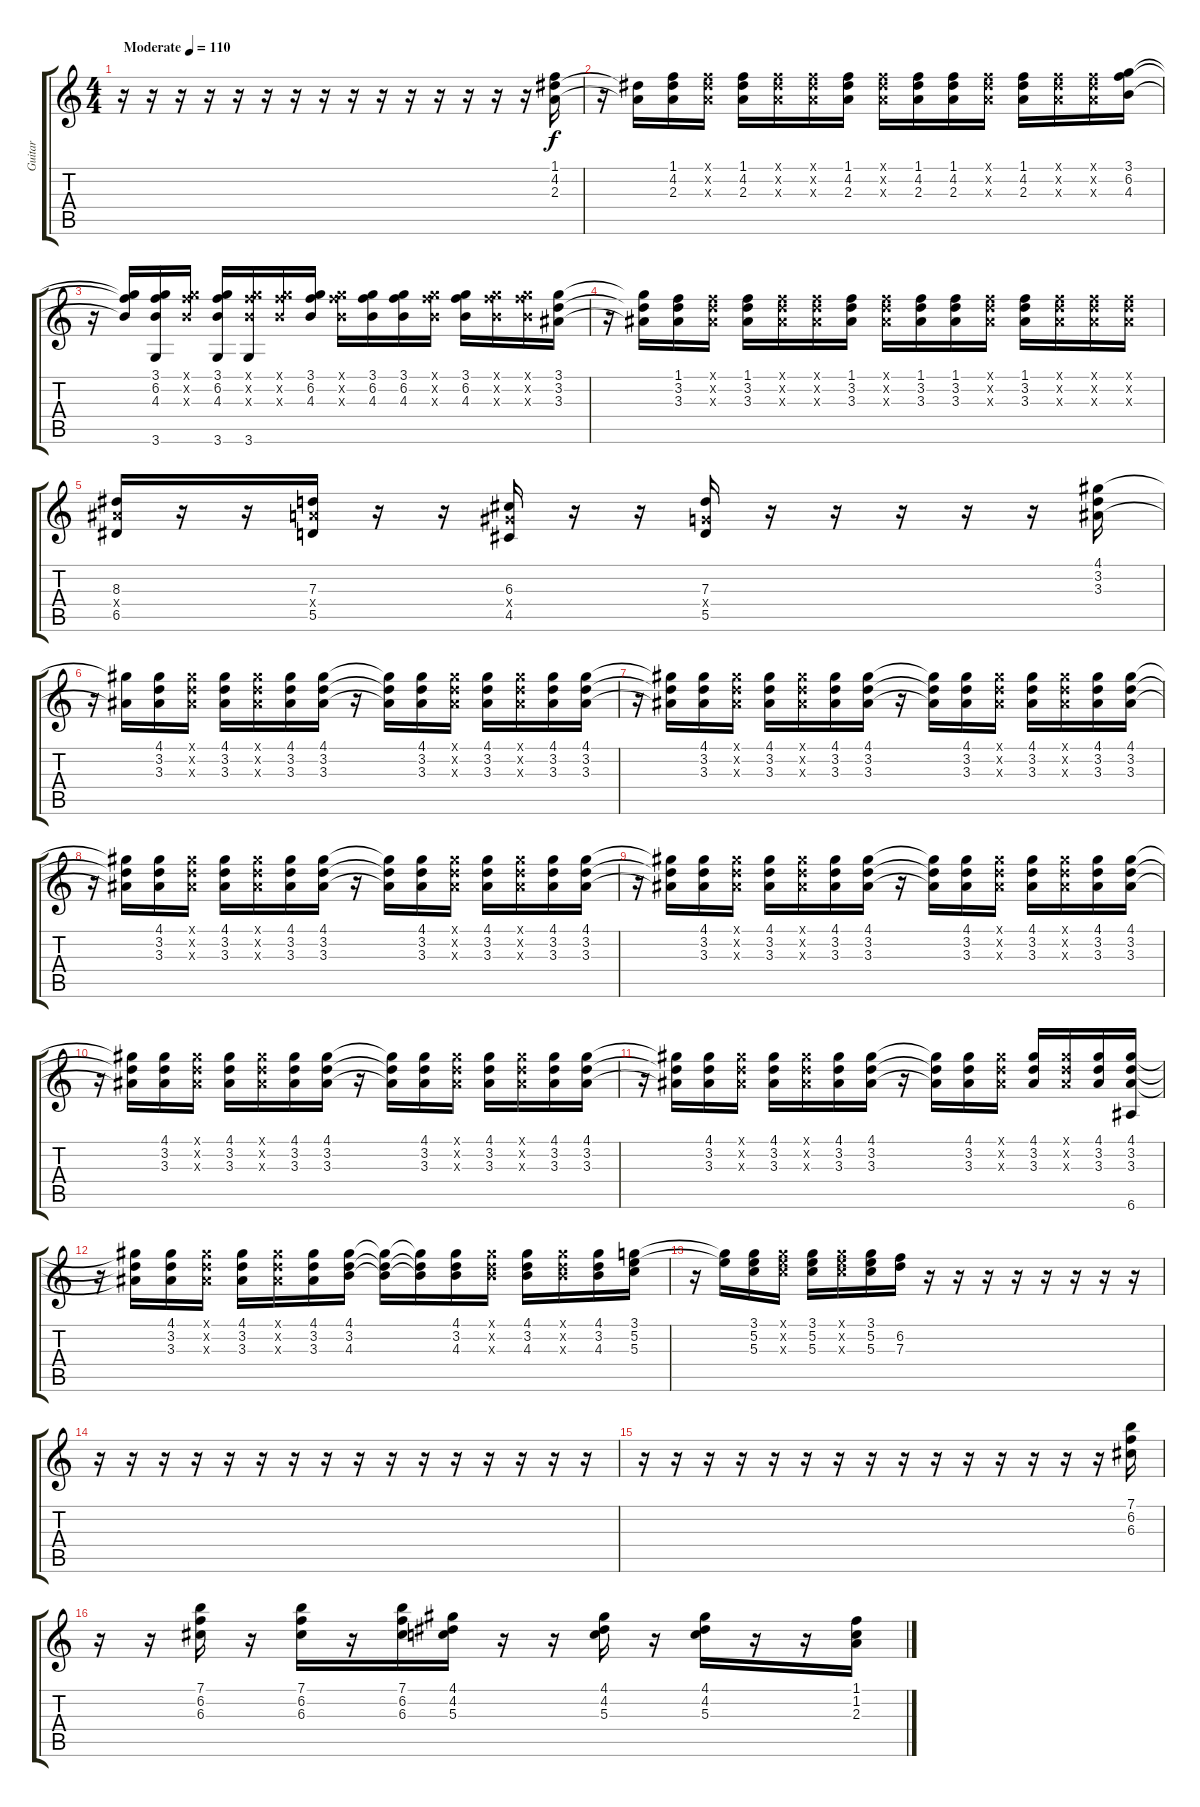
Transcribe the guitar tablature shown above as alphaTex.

\track ("Guitar" "Guitar") {instrument electricguitarjazz}
\staff {score tabs}
\tuning (E4 B3 G3 D3 A2 E2) {hide}
\ts (4 4)
\tempo (110 "Moderate")
\clef g2
\ks c
r.16{dy f instrument electricguitarjazz} r.16 r.16 r.16 r.16 r.16 r.16 r.16 r.16 r.16 r.16 r.16 r.16 r.16 r.16 (1.1 4.2 2.3).16 |
r.16 (4.2{t} 2.3{t}).16 (1.1 4.2 2.3).16 (1.1{x} 4.2{x} 2.3{x}).16 (1.1 4.2 2.3).16 (1.1{x} 4.2{x} 2.3{x}).16 (1.1{x} 4.2{x} 2.3{x}).16 (1.1 4.2 2.3).16 (1.1{x} 4.2{x} 2.3{x}).16 (1.1 4.2 2.3).16 (1.1 4.2 2.3).16 (1.1{x} 4.2{x} 2.3{x}).16 (1.1 4.2 2.3).16 (1.1{x} 4.2{x} 2.3{x}).16 (1.1{x} 4.2{x} 2.3{x}).16 (3.1 6.2 4.3).16 |
r.16 (3.1{t} 6.2{t} 4.3{t}).16 (3.1 6.2 4.3 3.6).16 (3.1{x} 6.2{x} 4.3{x}).16 (3.1 6.2 4.3 3.6).16 (3.1{x} 6.2{x} 4.3{x} 3.6).16 (3.1{x} 6.2{x} 4.3{x}).16 (3.1 6.2 4.3).16 (3.1{x} 6.2{x} 4.3{x}).16 (3.1 6.2 4.3).16 (3.1 6.2 4.3).16 (3.1{x} 6.2{x} 4.3{x}).16 (3.1 6.2 4.3).16 (3.1{x} 6.2{x} 4.3{x}).16 (3.1{x} 6.2{x} 4.3{x}).16 (3.1 3.2 3.3).16 |
r.16 (3.1{t} 3.2{t} 3.3{t}).16 (1.1 3.2 3.3).16 (1.1{x} 3.2{x} 3.3{x}).16 (1.1 3.2 3.3).16 (1.1{x} 3.2{x} 3.3{x}).16 (1.1{x} 3.2{x} 3.3{x}).16 (1.1 3.2 3.3).16 (1.1{x} 3.2{x} 3.3{x}).16 (1.1 3.2 3.3).16 (1.1 3.2 3.3).16 (1.1{x} 3.2{x} 3.3{x}).16 (1.1 3.2 3.3).16 (1.1{x} 3.2{x} 3.3{x}).16 (1.1{x} 3.2{x} 3.3{x}).16 (1.1{x} 3.2{x} 3.3{x}).16 |
(8.3 8.4{x} 6.5).16 r.16 r.16 (7.3 7.4{x} 5.5).16 r.16 r.16 (6.3 6.4{x} 4.5).16 r.16 r.16 (7.3 5.4{x} 5.5).16 r.16 r.16 r.16 r.16 r.16 (4.1 3.2 3.3).16 |
r.16 (4.1{t} 3.3{t}).16 (4.1 3.2 3.3).16 (4.1{x} 3.2{x} 3.3{x}).16 (4.1 3.2 3.3).16 (4.1{x} 3.2{x} 3.3{x}).16 (4.1 3.2 3.3).16 (4.1 3.2 3.3).16 r.16 (4.1{t} 3.2{t} 3.3{t}).16 (4.1 3.2 3.3).16 (4.1{x} 3.2{x} 3.3{x}).16 (4.1 3.2 3.3).16 (4.1{x} 3.2{x} 3.3{x}).16 (4.1 3.2 3.3).16 (4.1 3.2 3.3).16 |
r.16 (4.1{t} 3.2{t} 3.3{t}).16 (4.1 3.2 3.3).16 (4.1{x} 3.2{x} 3.3{x}).16 (4.1 3.2 3.3).16 (4.1{x} 3.2{x} 3.3{x}).16 (4.1 3.2 3.3).16 (4.1 3.2 3.3).16 r.16 (4.1{t} 3.2{t} 3.3{t}).16 (4.1 3.2 3.3).16 (4.1{x} 3.2{x} 3.3{x}).16 (4.1 3.2 3.3).16 (4.1{x} 3.2{x} 3.3{x}).16 (4.1 3.2 3.3).16 (4.1 3.2 3.3).16 |
r.16 (4.1{t} 3.2{t} 3.3{t}).16 (4.1 3.2 3.3).16 (4.1{x} 3.2{x} 3.3{x}).16 (4.1 3.2 3.3).16 (4.1{x} 3.2{x} 3.3{x}).16 (4.1 3.2 3.3).16 (4.1 3.2 3.3).16 r.16 (4.1{t} 3.2{t} 3.3{t}).16 (4.1 3.2 3.3).16 (4.1{x} 3.2{x} 3.3{x}).16 (4.1 3.2 3.3).16 (4.1{x} 3.2{x} 3.3{x}).16 (4.1 3.2 3.3).16 (4.1 3.2 3.3).16 |
r.16 (4.1{t} 3.2{t} 3.3{t}).16 (4.1 3.2 3.3).16 (4.1{x} 3.2{x} 3.3{x}).16 (4.1 3.2 3.3).16 (4.1{x} 3.2{x} 3.3{x}).16 (4.1 3.2 3.3).16 (4.1 3.2 3.3).16 r.16 (4.1{t} 3.2{t} 3.3{t}).16 (4.1 3.2 3.3).16 (4.1{x} 3.2{x} 3.3{x}).16 (4.1 3.2 3.3).16 (4.1{x} 3.2{x} 3.3{x}).16 (4.1 3.2 3.3).16 (4.1 3.2 3.3).16 |
r.16 (4.1{t} 3.2{t} 3.3{t}).16 (4.1 3.2 3.3).16 (4.1{x} 3.2{x} 3.3{x}).16 (4.1 3.2 3.3).16 (4.1{x} 3.2{x} 3.3{x}).16 (4.1 3.2 3.3).16 (4.1 3.2 3.3).16 r.16 (4.1{t} 3.2{t} 3.3{t}).16 (4.1 3.2 3.3).16 (4.1{x} 3.2{x} 3.3{x}).16 (4.1 3.2 3.3).16 (4.1{x} 3.2{x} 3.3{x}).16 (4.1 3.2 3.3).16 (4.1 3.2 3.3).16 |
r.16 (4.1{t} 3.2{t} 3.3{t}).16 (4.1 3.2 3.3).16 (4.1{x} 3.2{x} 3.3{x}).16 (4.1 3.2 3.3).16 (4.1{x} 3.2{x} 3.3{x}).16 (4.1 3.2 3.3).16 (4.1 3.2 3.3).16 r.16 (4.1{t} 3.2{t} 3.3{t}).16 (4.1 3.2 3.3).16 (4.1{x} 3.2{x} 3.3{x}).16 (4.1 3.2 3.3).16 (4.1{x} 3.2{x} 3.3{x}).16 (4.1 3.2 3.3).16 (4.1 3.2 3.3 6.6).16 |
r.16 (4.1{t} 3.2{t} 3.3{t}).16 (4.1 3.2 3.3).16 (4.1{x} 3.2{x} 3.3{x}).16 (4.1 3.2 3.3).16 (4.1{x} 3.2{x} 3.3{x}).16 (4.1 3.2 3.3).16 (4.1 3.2 4.3).16 (4.1{t} 3.2{t} 4.3{t}).16 (4.1{t} 3.2{t} 4.3{t}).16 (4.1 3.2 4.3).16 (4.1{x} 3.2{x} 4.3{x}).16 (4.1 3.2 4.3).16 (4.1{x} 3.2{x} 4.3{x}).16 (4.1 3.2 4.3).16 (3.1 5.2 5.3).16 |
r.16 (3.1{t} 5.2{t}).16 (3.1 5.2 5.3).16 (3.1{x} 5.2{x} 5.3{x}).16 (3.1 5.2 5.3).16 (3.1{x} 5.2{x} 5.3{x}).16 (3.1 5.2 5.3).16 (6.2 7.3).16 r.16 r.16 r.16 r.16 r.16 r.16 r.16 r.16 |
r.16 r.16 r.16 r.16 r.16 r.16 r.16 r.16 r.16 r.16 r.16 r.16 r.16 r.16 r.16 r.16 |
r.16 r.16 r.16 r.16 r.16 r.16 r.16 r.16 r.16 r.16 r.16 r.16 r.16 r.16 r.16 (7.1 6.2 6.3).16 |
r.16 r.16 (7.1 6.2 6.3).16 r.16 (7.1 6.2 6.3).16 r.16 (7.1 6.2 6.3).16 (4.1 4.2 5.3).16 r.16 r.16 (4.1 4.2 5.3).16 r.16 (4.1 4.2 5.3).16 r.16 r.16 (1.1 1.2 2.3).16
